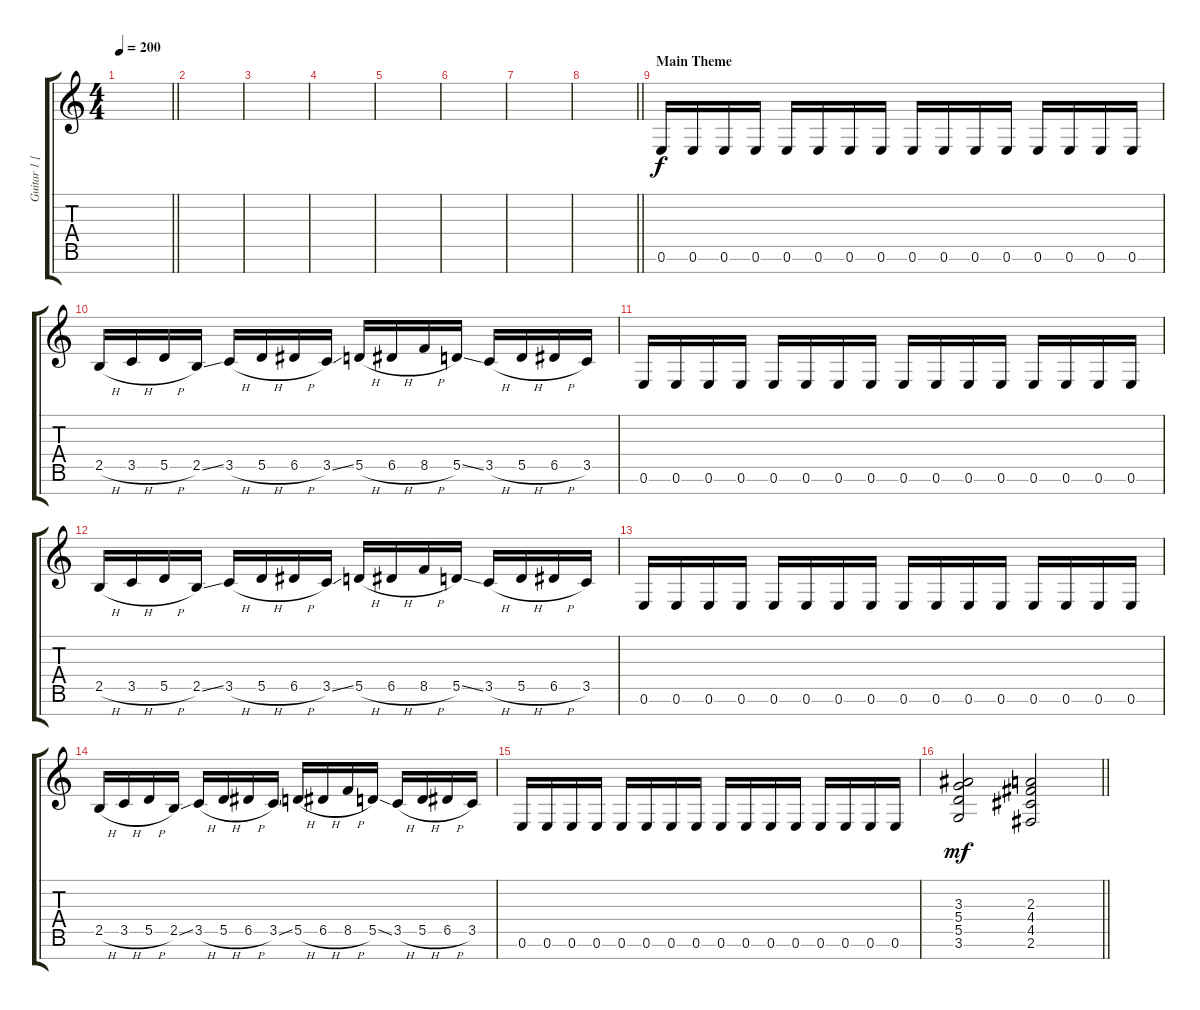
\track ("Guitar 1 [7-String]" "Guitar 1 [") {instrument distortionguitar}
\staff {score tabs}
\tuning (E4 B3 G3 D3 A2 E2 B1) {hide}
\ts (4 4)
\tempo 200
\clef g2
\barLineRight lightlight
\ks c
|
|
|
|
|
|
|
\barLineRight lightlight
|
\section ("" "Main Theme")
0.6.16 0.6.16 0.6.16 0.6.16 0.6.16 0.6.16 0.6.16 0.6.16 0.6.16 0.6.16 0.6.16 0.6.16 0.6.16 0.6.16 0.6.16 0.6.16 |
2.5{h}.16 3.5{h}.16 5.5{h}.16 2.5{ss}.16 3.5{h}.16 5.5{h}.16 6.5{h}.16 3.5{ss}.16 5.5{h}.16 6.5{h}.16 8.5{h}.16 5.5{ss}.16 3.5{h}.16 5.5{h}.16 6.5{h}.16 3.5.16 |
0.6.16 0.6.16 0.6.16 0.6.16 0.6.16 0.6.16 0.6.16 0.6.16 0.6.16 0.6.16 0.6.16 0.6.16 0.6.16 0.6.16 0.6.16 0.6.16 |
2.5{h}.16 3.5{h}.16 5.5{h}.16 2.5{ss}.16 3.5{h}.16 5.5{h}.16 6.5{h}.16 3.5{ss}.16 5.5{h}.16 6.5{h}.16 8.5{h}.16 5.5{ss}.16 3.5{h}.16 5.5{h}.16 6.5{h}.16 3.5.16 |
0.6.16 0.6.16 0.6.16 0.6.16 0.6.16 0.6.16 0.6.16 0.6.16 0.6.16 0.6.16 0.6.16 0.6.16 0.6.16 0.6.16 0.6.16 0.6.16 |
2.5{h}.16 3.5{h}.16 5.5{h}.16 2.5{ss}.16 3.5{h}.16 5.5{h}.16 6.5{h}.16 3.5{ss}.16 5.5{h}.16 6.5{h}.16 8.5{h}.16 5.5{ss}.16 3.5{h}.16 5.5{h}.16 6.5{h}.16 3.5.16 |
0.6.16 0.6.16 0.6.16 0.6.16 0.6.16 0.6.16 0.6.16 0.6.16 0.6.16 0.6.16 0.6.16 0.6.16 0.6.16 0.6.16 0.6.16 0.6.16 |
\barLineRight lightlight
(3.3 5.4 5.5 3.6).2{dy mf} (2.3 4.4 4.5 2.6).2
